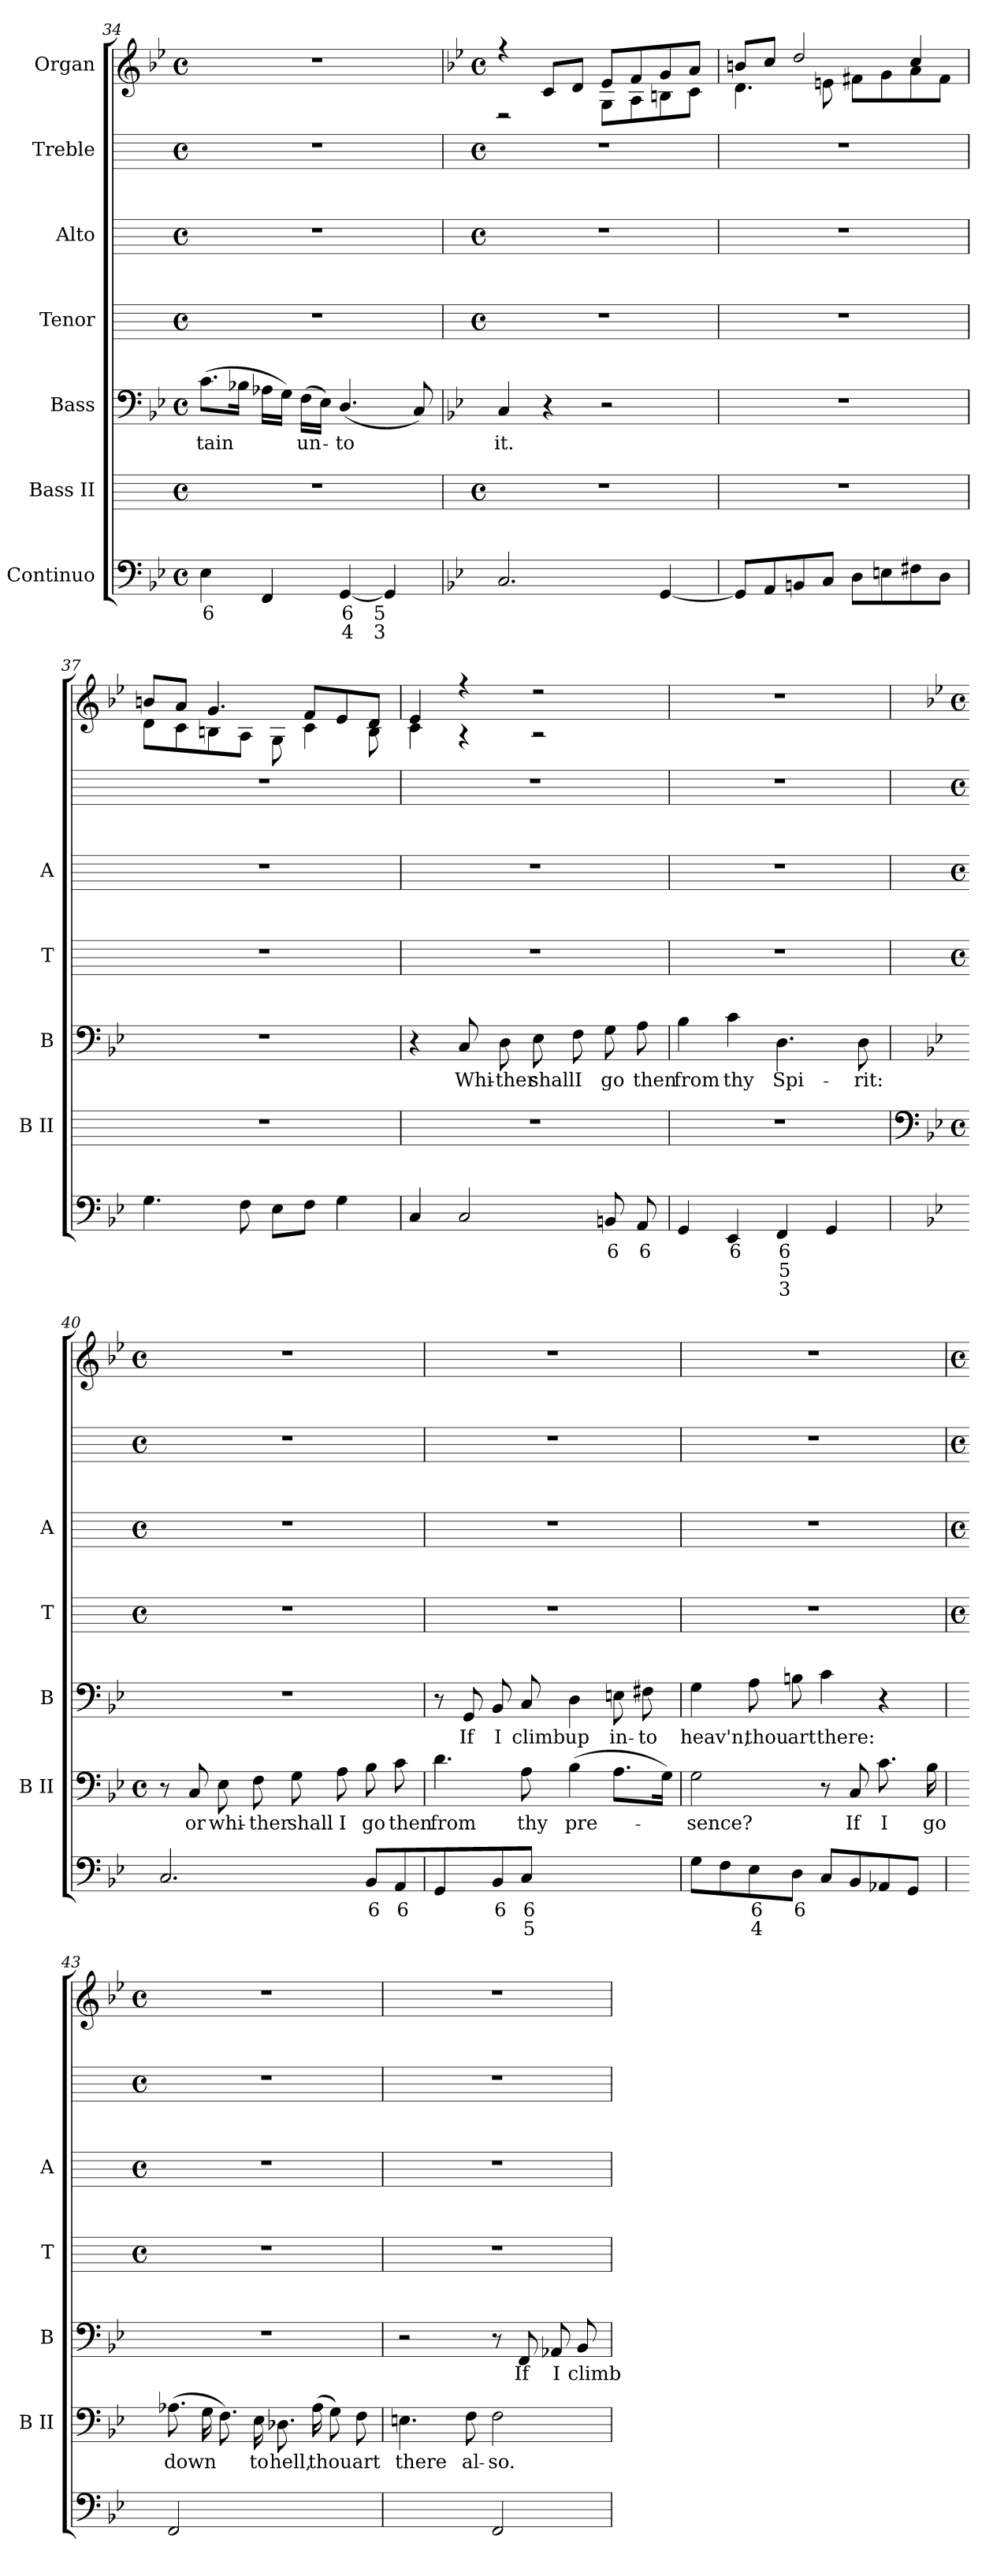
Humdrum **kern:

**kern	**text	**text	**text	**kern	**text	**kern	**text	**kern	**kern	**kern	**kern
*part7	*part7	*part7	*part7	*part6	*part6	*part5	*part5	*part4	*part3	*part2	*part1
*staff7	*staff7	*staff7	*staff7	*staff6	*staff6	*staff5	*staff5	*staff4	*staff3	*staff2	*staff1
*I"Continuo	*	*	*	*I"Bass II	*	*I"Bass	*	*I"Tenor	*I"Alto	*I"Treble	*I"Organ
*	*	*	*	*I'B II	*	*I'B	*	*I'T	*I'A	*	*
*clefF4	*	*	*	*	*	*clefF4	*	*	*	*	*clefG2
*k[b-e-]	*	*	*	*	*	*k[b-e-]	*	*	*	*	*k[b-e-]
*B-:	*	*	*	*	*	*B-:	*	*	*	*	*B-:
*M4/4	*	*	*	*M4/4	*	*M4/4	*	*M4/4	*M4/4	*M4/4	*M4/4
*met(c)	*	*	*	*met(c)	*	*met(c)	*	*met(c)	*met(c)	*met(c)	*met(c)
=34	=34	=34	=34	=34	=34	=34	=34	=34	=34	=34	=34
!	!LO:LY:b	!	!	!	!	!	!LO:LY:b	!	!	!	!
4E-	6	.	.	1r	.	(>8.cL	-tain	1r	1r	1r	1r
.	.	.	.	.	.	16B-XJ	.	.	.	.	.
4FF	.	.	.	.	.	16A-XLL	.	.	.	.	.
.	.	.	.	.	.	16GJJ)	.	.	.	.	.
!	!	!	!	!	!	!	!LO:LY:b	!	!	!	!
.	.	.	.	.	.	(>16FLL	un-	.	.	.	.
.	.	.	.	.	.	16E-JJ)	.	.	.	.	.
!	!LO:LY:b	!LO:LY:b	!	!	!	!	!LO:LY:b	!	!	!	!
[4GG	6	4	.	.	.	(<4.D/	to	.	.	.	.
!	!LO:LY:b	!LO:LY:b	!	!	!	!	!	!	!	!	!
4GG]	5	3	.	.	.	.	.	.	.	.	.
.	.	.	.	.	.	8C)	.	.	.	.	.
!!LO:LB:g=z
=35	=35	=35	=35	=35	=35	=35	=35	=35	=35	=35	=35
*	*	*	*	*	*	*	*	*	*	*	*k[b-e-]
*	*	*	*	*	*	*	*	*	*	*	*B-:
*	*	*	*	*M4/4	*	*	*	*M4/4	*M4/4	*M4/4	*M4/4
*	*	*	*	*met(c)	*	*	*	*met(c)	*met(c)	*met(c)	*met(c)
!	!	!	!	!	!	!	!LO:LY:b	!	!	!	!
*	*	*	*	*	*	*	*	*	*	*	*^
2.C	.	.	.	1r	.	4C	it.	1r	1r	1r	4r	2r
.	.	.	.	.	.	4r	.	.	.	.	8c/L	.
.	.	.	.	.	.	.	.	.	.	.	8d/J	.
.	.	.	.	.	.	2r	.	.	.	.	8e-/L	8G\L
.	.	.	.	.	.	.	.	.	.	.	8f/	8A\
[4GG	.	.	.	.	.	.	.	.	.	.	8g/	8Bn\
.	.	.	.	.	.	.	.	.	.	.	8a/J	8c\J
=36	=36	=36	=36	=36	=36	=36	=36	=36	=36	=36	=36	=36
8GGL]	.	.	.	1r	.	1r	.	1r	1r	1r	8bn/L	4.d\
8AA	.	.	.	.	.	.	.	.	.	.	8cc/J	.
8BBn	.	.	.	.	.	.	.	.	.	.	2dd/	.
8CJ	.	.	.	.	.	.	.	.	.	.	.	8en\
8DL	.	.	.	.	.	.	.	.	.	.	.	8f#X\L
8En	.	.	.	.	.	.	.	.	.	.	.	8g\
8F#X	.	.	.	.	.	.	.	.	.	.	4cc/	8a\
8DJ	.	.	.	.	.	.	.	.	.	.	.	8f#\J
=37	=37	=37	=37	=37	=37	=37	=37	=37	=37	=37	=37	=37
4.G	.	.	.	1r	.	1r	.	1r	1r	1r	8bn/L	8d\L
.	.	.	.	.	.	.	.	.	.	.	8a/J	8c\
.	.	.	.	.	.	.	.	.	.	.	4.g/	8Bn\
8F	.	.	.	.	.	.	.	.	.	.	.	8A\J
8E-L	.	.	.	.	.	.	.	.	.	.	.	8G\
8FJ	.	.	.	.	.	.	.	.	.	.	8f/L	4c\
4G	.	.	.	.	.	.	.	.	.	.	8e-/	.
.	.	.	.	.	.	.	.	.	.	.	8d/J	8B\
=38	=38	=38	=38	=38	=38	=38	=38	=38	=38	=38	=38	=38
4C	.	.	.	1r	.	4r	.	1r	1r	1r	4e-/	4c\
!	!	!	!	!	!	!	!LO:LY:b	!	!	!	!	!
2C	.	.	.	.	.	8C	Whi-	.	.	.	4r	4r
!	!	!	!	!	!	!	!LO:LY:b	!	!	!	!	!
.	.	.	.	.	.	8D	-ther	.	.	.	.	.
!	!	!	!	!	!	!	!LO:LY:b	!	!	!	!	!
.	.	.	.	.	.	8E-	shall	.	.	.	2r	2r
!	!	!	!	!	!	!	!LO:LY:b	!	!	!	!	!
.	.	.	.	.	.	8F	I	.	.	.	.	.
!	!LO:LY:b	!	!	!	!	!	!LO:LY:b	!	!	!	!	!
8BBn	6	.	.	.	.	8G	go	.	.	.	.	.
!	!LO:LY:b	!	!	!	!	!	!LO:LY:b	!	!	!	!	!
8AAL	6	.	.	.	.	8A	then	.	.	.	.	.
*	*	*	*	*	*	*	*	*	*	*	*v	*v
=39	=39	=39	=39	=39	=39	=39	=39	=39	=39	=39	=39
!	!	!	!	!	!	!	!LO:LY:b	!	!	!	!
4GG	.	.	.	1r	.	4B-	from	1r	1r	1r	1r
!	!LO:LY:b	!	!	!	!	!	!LO:LY:b	!	!	!	!
4EE-	6	.	.	.	.	4c	thy	.	.	.	.
!	!LO:LY:b	!LO:LY:b	!LO:LY:b	!	!	!	!LO:LY:b	!	!	!	!
4FF	6	5	3	.	.	4.D	Spi-	.	.	.	.
4GG	.	.	.	.	.	.	.	.	.	.	.
!	!	!	!	!	!	!	!LO:LY:b	!	!	!	!
.	.	.	.	.	.	8D	-rit:	.	.	.	.
!!LO:LB:g=z
=40	=40	=40	=40	=40	=40	=40	=40	=40	=40	=40	=40
*	*	*	*	*clefF4	*	*	*	*	*	*	*
*	*	*	*	*k[b-e-]	*	*	*	*	*	*	*
*	*	*	*	*B-:	*	*	*	*	*	*	*
*	*	*	*	*M4/4	*	*	*	*M4/4	*M4/4	*M4/4	*M4/4
*	*	*	*	*met(c)	*	*	*	*met(c)	*met(c)	*met(c)	*met(c)
2.C	.	.	.	8r	.	1r	.	1r	1r	1r	1r
!	!	!	!	!	!LO:LY:b	!	!	!	!	!	!
.	.	.	.	8C	or	.	.	.	.	.	.
!	!	!	!	!	!LO:LY:b	!	!	!	!	!	!
.	.	.	.	8E-	whi-	.	.	.	.	.	.
!	!	!	!	!	!LO:LY:b	!	!	!	!	!	!
.	.	.	.	8F	-ther	.	.	.	.	.	.
!	!	!	!	!	!LO:LY:b	!	!	!	!	!	!
.	.	.	.	8G	shall	.	.	.	.	.	.
!	!	!	!	!	!LO:LY:b	!	!	!	!	!	!
.	.	.	.	8A	I	.	.	.	.	.	.
!	!LO:LY:b	!	!	!	!LO:LY:b	!	!	!	!	!	!
8BB-L	6	.	.	8B-	go	.	.	.	.	.	.
!	!LO:LY:b	!	!	!	!LO:LY:b	!	!	!	!	!	!
8AA	6	.	.	8c	then	.	.	.	.	.	.
=41	=41	=41	=41	=41	=41	=41	=41	=41	=41	=41	=41
!	!	!	!	!	!LO:LY:b	!	!	!	!	!	!
4GG	.	.	.	4.d	from	8r	.	1r	1r	1r	1r
!	!	!	!	!	!	!	!LO:LY:b	!	!	!	!
.	.	.	.	.	.	8GG	If	.	.	.	.
!	!LO:LY:b	!	!	!	!	!	!LO:LY:b	!	!	!	!
8BB-	6	.	.	.	.	8BB-	I	.	.	.	.
!	!LO:LY:b	!LO:LY:b	!	!	!LO:LY:b	!	!LO:LY:b	!	!	!	!
8CJ	6	5	.	8A	thy	8C	climb	.	.	.	.
!	!LO:LY:b	!LO:LY:b	!	!	!LO:LY:b	!	!LO:LY:b	!	!	!	!
[4Dyy	6	4	.	(>4B-	pre-	4D	up	.	.	.	.
!	!LO:LY:b	!LO:LY:b	!	!	!	!	!LO:LY:b	!	!	!	!
4Dyy]	5	3	.	8.AL	.	8En	in-	.	.	.	.
!	!	!	!	!	!	!	!LO:LY:b	!	!	!	!
.	.	.	.	.	.	8F#X	-to	.	.	.	.
.	.	.	.	16GJ)	.	.	.	.	.	.	.
=42	=42	=42	=42	=42	=42	=42	=42	=42	=42	=42	=42
!	!	!	!	!	!LO:LY:b	!	!LO:LY:b	!	!	!	!
8GL	.	.	.	2G	sence?	4G	heav'n,	1r	1r	1r	1r
8F	.	.	.	.	.	.	.	.	.	.	.
!	!LO:LY:b	!LO:LY:b	!	!	!	!	!LO:LY:b	!	!	!	!
8E-	6	4	.	.	.	8A	thou	.	.	.	.
!	!LO:LY:b	!	!	!	!	!	!LO:LY:b	!	!	!	!
8DJ	6	.	.	.	.	8Bn	art	.	.	.	.
!	!	!	!	!	!	!	!LO:LY:b	!	!	!	!
8CL	.	.	.	8r	.	4c	there:	.	.	.	.
!	!	!	!	!	!LO:LY:b	!	!	!	!	!	!
8BB-	.	.	.	8C	If	.	.	.	.	.	.
!	!	!	!	!	!LO:LY:b	!	!	!	!	!	!
8AA-X	.	.	.	8.c	I	4r	.	.	.	.	.
8GGJ	.	.	.	.	.	.	.	.	.	.	.
!	!	!	!	!	!LO:LY:b	!	!	!	!	!	!
.	.	.	.	16B-	go	.	.	.	.	.	.
!!LO:LB:g=z
=43	=43	=43	=43	=43	=43	=43	=43	=43	=43	=43	=43
*	*	*	*	*	*	*	*	*M4/4	*M4/4	*M4/4	*M4/4
*	*	*	*	*	*	*	*	*met(c)	*met(c)	*met(c)	*met(c)
!	!	!	!	!	!LO:LY:b	!	!	!	!	!	!
2FF	.	.	.	(>8.A-XL	down	1r	.	1r	1r	1r	1r
.	.	.	.	16GL	.	.	.	.	.	.	.
.	.	.	.	8.FJ)	.	.	.	.	.	.	.
!	!	!	!	!	!LO:LY:b	!	!	!	!	!	!
.	.	.	.	16E-	to	.	.	.	.	.	.
!	!	!	!	!	!LO:LY:b	!	!	!	!	!	!
[4BB-yy	.	.	.	8.D-X	hell,	.	.	.	.	.	.
!	!	!	!	!	!LO:LY:b	!	!	!	!	!	!
.	.	.	.	(>16A-LL	thou	.	.	.	.	.	.
!	!LO:LY:b	!	!	!	!	!	!	!	!	!	!
8BB-yy_	6	.	.	8GJ)	.	.	.	.	.	.	.
!	!LO:LY:b	!	!	!	!LO:LY:b	!	!	!	!	!	!
8BB-yy]	5	.	.	8F	art	.	.	.	.	.	.
=44	=44	=44	=44	=44	=44	=44	=44	=44	=44	=44	=44
!	!LO:LY:b	!	!	!	!LO:LY:b	!	!	!	!	!	!
[4Cyy	4	.	.	4.En	there	2r	.	1r	1r	1r	1r
!	!LO:LY:b	!	!	!	!	!	!	!	!	!	!
4Cyy]	3	.	.	.	.	.	.	.	.	.	.
!	!	!	!	!	!LO:LY:b	!	!	!	!	!	!
.	.	.	.	8F	al-	.	.	.	.	.	.
!	!	!	!	!	!LO:LY:b	!	!	!	!	!	!
2FF	.	.	.	2F	-so.	8r	.	.	.	.	.
!	!	!	!	!	!	!	!LO:LY:b	!	!	!	!
.	.	.	.	.	.	8FF	If	.	.	.	.
!	!	!	!	!	!	!	!LO:LY:b	!	!	!	!
.	.	.	.	.	.	8AA-X	I	.	.	.	.
!	!	!	!	!	!	!	!LO:LY:b	!	!	!	!
.	.	.	.	.	.	8BB-	climb	.	.	.	.
=	=	=	=	=	=	=	=	=	=	=	=
*-	*-	*-	*-	*-	*-	*-	*-	*-	*-	*-	*-
